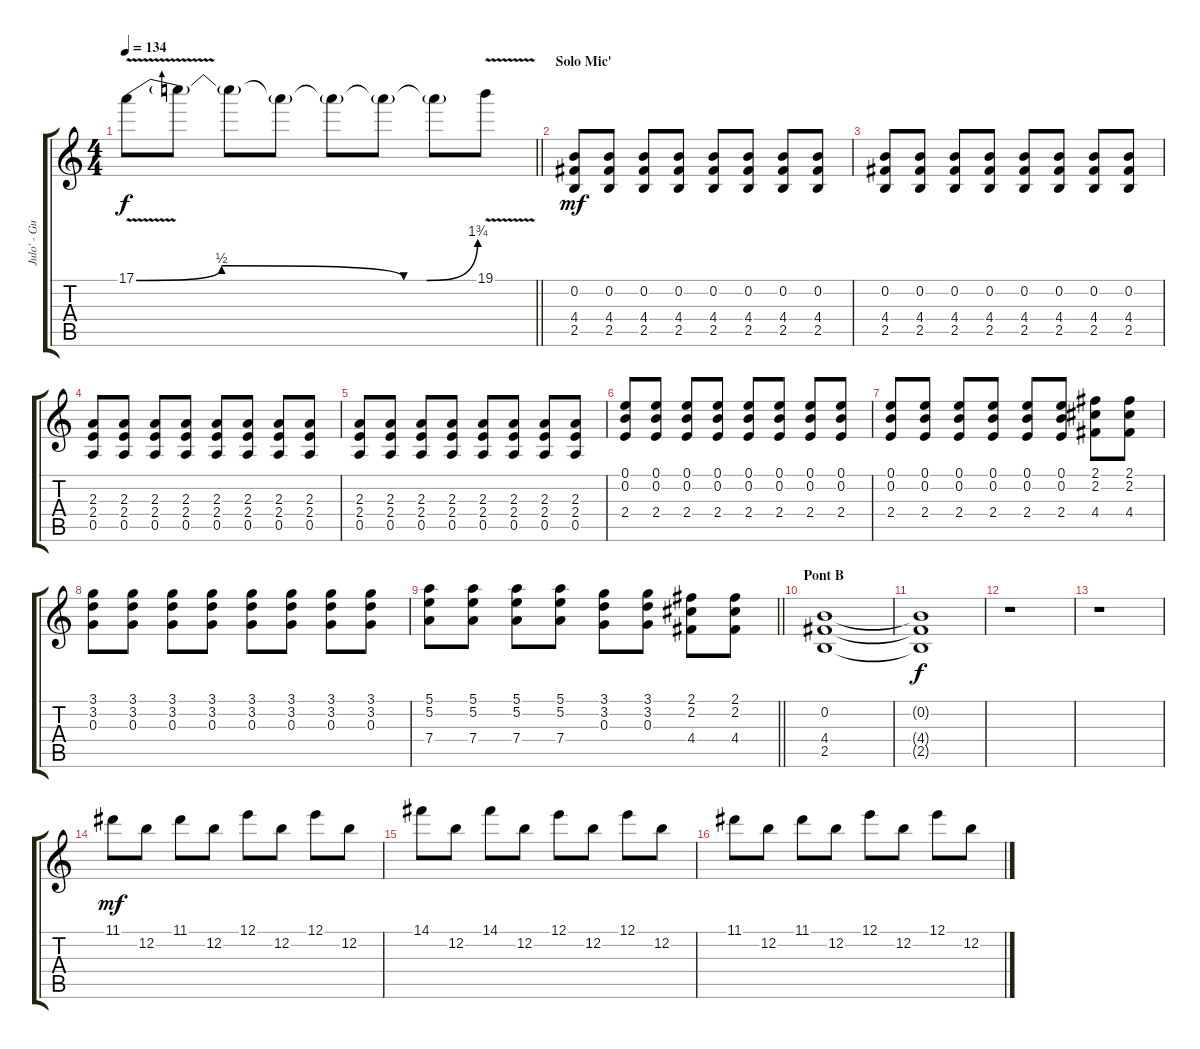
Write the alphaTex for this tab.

\track ("Julo' - Guitare" "Julo' - Gu") {instrument overdrivenguitar}
\staff {score tabs}
\tuning (E4 B3 G3 D3 A2 E2) {hide}
\ts (4 4)
\tempo 134
\clef g2
\barLineRight lightlight
\ks c
17.1{be (custom 0 0 15 2 47 0 51 0 60 7) v}.8{dy f} 17.1{t}.8 17.1{t}.8 17.1{t}.8 17.1{t}.8 17.1{t}.8 17.1{t}.8 19.1{v}.8 |
\section ("" "Solo Mic'")
(0.2 4.4 2.5).8{dy mf} (0.2 4.4 2.5).8 (0.2 4.4 2.5).8 (0.2 4.4 2.5).8 (0.2 4.4 2.5).8 (0.2 4.4 2.5).8 (0.2 4.4 2.5).8 (0.2 4.4 2.5).8 |
(0.2 4.4 2.5).8 (0.2 4.4 2.5).8 (0.2 4.4 2.5).8 (0.2 4.4 2.5).8 (0.2 4.4 2.5).8 (0.2 4.4 2.5).8 (0.2 4.4 2.5).8 (0.2 4.4 2.5).8 |
(2.3 2.4 0.5).8 (2.3 2.4 0.5).8 (2.3 2.4 0.5).8 (2.3 2.4 0.5).8 (2.3 2.4 0.5).8 (2.3 2.4 0.5).8 (2.3 2.4 0.5).8 (2.3 2.4 0.5).8 |
(2.3 2.4 0.5).8 (2.3 2.4 0.5).8 (2.3 2.4 0.5).8 (2.3 2.4 0.5).8 (2.3 2.4 0.5).8 (2.3 2.4 0.5).8 (2.3 2.4 0.5).8 (2.3 2.4 0.5).8 |
(0.1 0.2 2.4).8 (0.1 0.2 2.4).8 (0.1 0.2 2.4).8 (0.1 0.2 2.4).8 (0.1 0.2 2.4).8 (0.1 0.2 2.4).8 (0.1 0.2 2.4).8 (0.1 0.2 2.4).8 |
(0.1 0.2 2.4).8 (0.1 0.2 2.4).8 (0.1 0.2 2.4).8 (0.1 0.2 2.4).8 (0.1 0.2 2.4).8 (0.1 0.2 2.4).8 (2.1 2.2 4.4).8 (2.1 2.2 4.4).8 |
(3.1 3.2 0.3).8 (3.1 3.2 0.3).8 (3.1 3.2 0.3).8 (3.1 3.2 0.3).8 (3.1 3.2 0.3).8 (3.1 3.2 0.3).8 (3.1 3.2 0.3).8 (3.1 3.2 0.3).8 |
\barLineRight lightlight
(5.1 5.2 7.4).8 (5.1 5.2 7.4).8 (5.1 5.2 7.4).8 (5.1 5.2 7.4).8 (3.1 3.2 0.3).8 (3.1 3.2 0.3).8 (2.1 2.2 4.4).8 (2.1 2.2 4.4).8 |
\section ("" "Pont B")
(0.2 4.4 2.5).1 |
(0.2{t} 4.4{t} 2.5{t}).1{dy f} |
r.1 |
r.1 |
11.1.8{dy mf} 12.2.8 11.1.8 12.2.8 12.1.8 12.2.8 12.1.8 12.2.8 |
14.1.8 12.2.8 14.1.8 12.2.8 12.1.8 12.2.8 12.1.8 12.2.8 |
11.1.8 12.2.8 11.1.8 12.2.8 12.1.8 12.2.8 12.1.8 12.2.8
